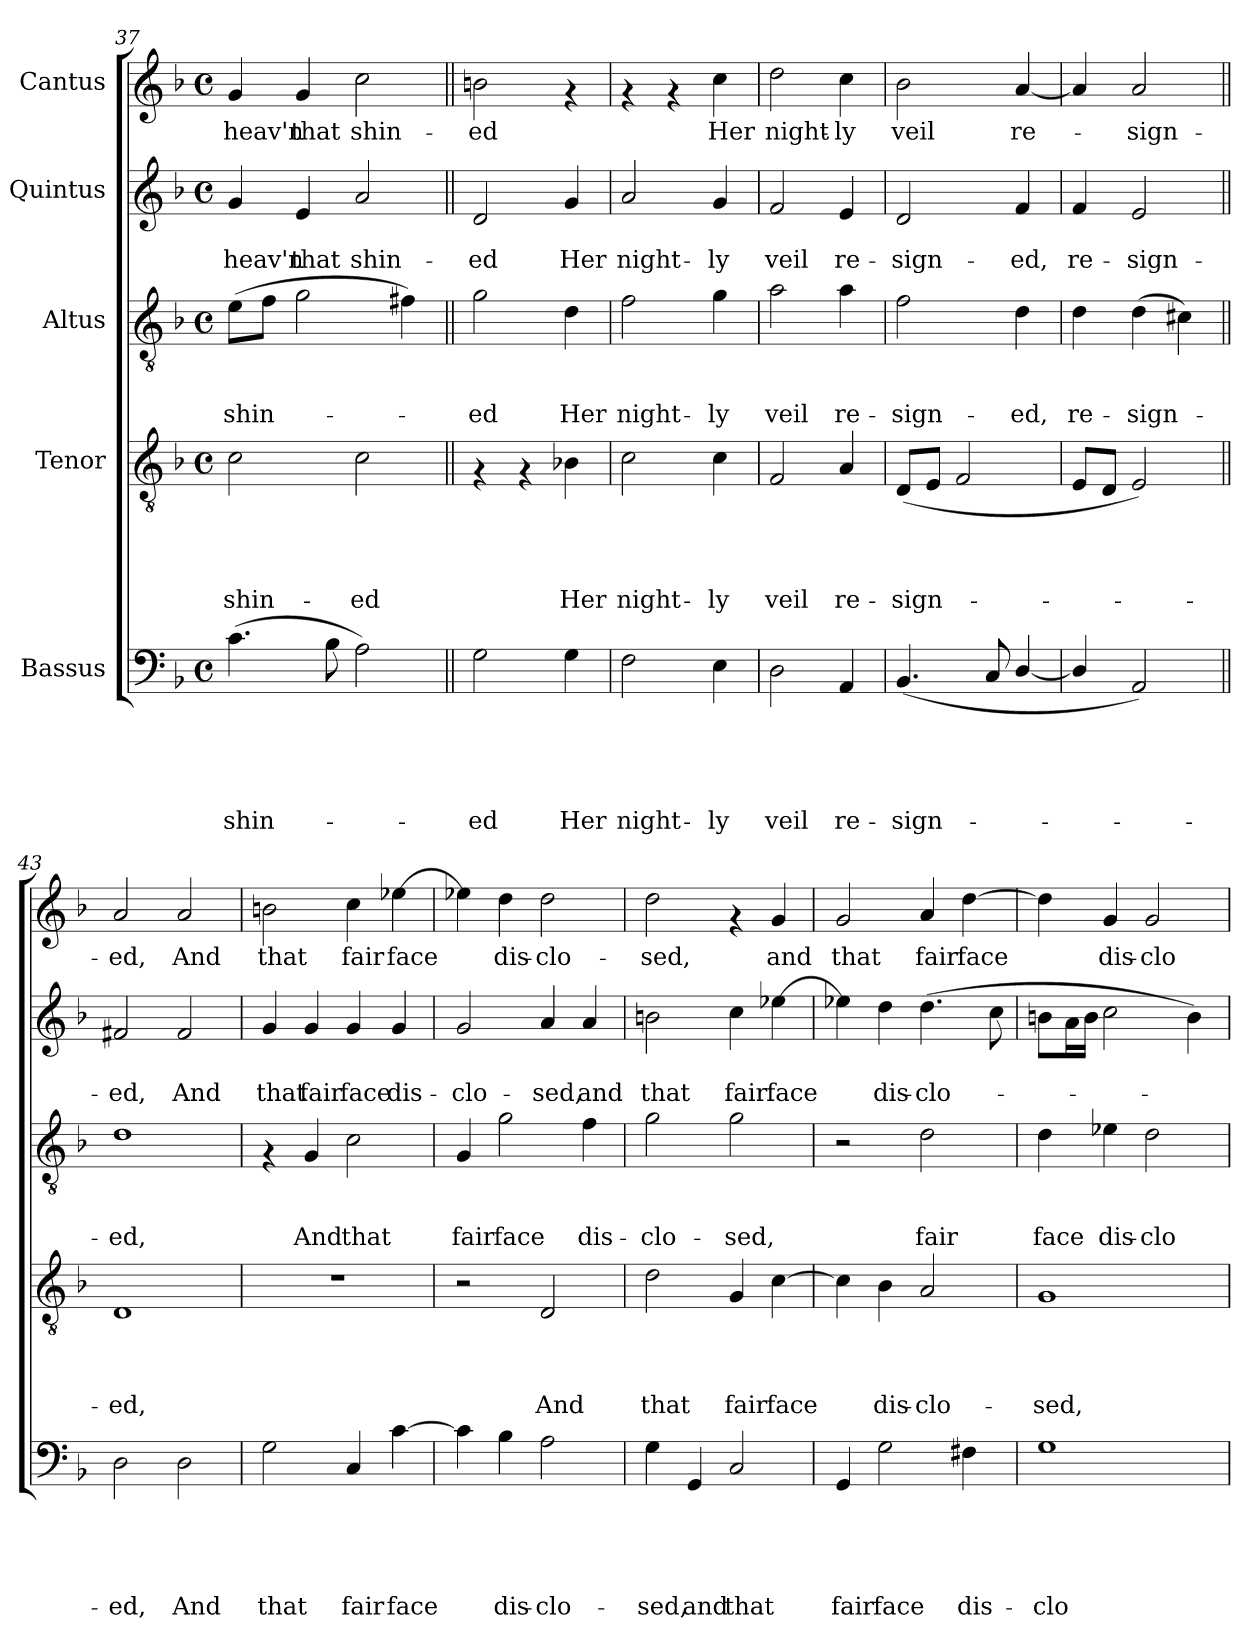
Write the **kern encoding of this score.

**kern	**text	**text	**text	**text	**text	**kern	**text	**text	**text	**text	**kern	**text	**text	**text	**kern	**text	**text	**kern	**text
*part5	*part5	*part5	*part5	*part5	*part5	*part4	*part4	*part4	*part4	*part4	*part3	*part3	*part3	*part3	*part2	*part2	*part2	*part1	*part1
*staff5	*staff5	*staff5	*staff5	*staff5	*staff5	*staff4	*staff4	*staff4	*staff4	*staff4	*staff3	*staff3	*staff3	*staff3	*staff2	*staff2	*staff2	*staff1	*staff1
*I"Bassus	*	*	*	*	*	*I"Tenor	*	*	*	*	*I"Altus	*	*	*	*I"Quintus	*	*	*I"Cantus	*
!!LO:LB:g=z
*clefF4	*	*	*	*	*	*clefGv2	*	*	*	*	*clefGv2	*	*	*	*clefG2	*	*	*clefG2	*
*k[b-]	*	*	*	*	*	*k[b-]	*	*	*	*	*k[b-]	*	*	*	*k[b-]	*	*	*k[b-]	*
*F:	*	*	*	*	*	*F:	*	*	*	*	*F:	*	*	*	*F:	*	*	*F:	*
*M4/4	*	*	*	*	*	*M4/4	*	*	*	*	*M4/4	*	*	*	*M4/4	*	*	*M4/4	*
*met(c)	*	*	*	*	*	*met(c)	*	*	*	*	*met(c)	*	*	*	*met(c)	*	*	*met(c)	*
=37	=37	=37	=37	=37	=37	=37	=37	=37	=37	=37	=37	=37	=37	=37	=37	=37	=37	=37	=37
!	!	!	!	!	!LO:LY:b	!	!	!	!	!LO:LY:b	!	!	!	!LO:LY:b	!	!	!LO:LY:b	!	!LO:LY:b
(>4.c\	.	.	.	.	shin-	2c\	.	.	.	shin-	(>8e\L	.	.	shin-	4g/	.	heav'n	4g/	heav'n
.	.	.	.	.	.	.	.	.	.	.	8f\J	.	.	.	.	.	.	.	.
!	!	!	!	!	!	!	!	!	!	!	!	!	!	!	!	!	!LO:LY:b	!	!LO:LY:b
.	.	.	.	.	.	.	.	.	.	.	2g\	.	.	.	4e/	.	that	4g/	that
8B-\	.	.	.	.	.	.	.	.	.	.	.	.	.	.	.	.	.	.	.
!	!	!	!	!	!	!	!	!	!	!LO:LY:b	!	!	!	!	!	!	!LO:LY:b	!	!LO:LY:b
2A\)	.	.	.	.	.	2c\	.	.	.	-ed	.	.	.	.	2a/	.	shin-	2cc\	shin-
.	.	.	.	.	.	.	.	.	.	.	4f#X\)	.	.	.	.	.	.	.	.
=38||	=38||	=38||	=38||	=38||	=38||	=38||	=38||	=38||	=38||	=38||	=38||	=38||	=38||	=38||	=38||	=38||	=38||	=38||	=38||
!	!	!	!	!	!LO:LY:b	!	!	!	!	!	!	!	!	!LO:LY:b	!	!	!LO:LY:b	!	!LO:LY:b
2G\	.	.	.	.	-ed	4rF	.	.	.	.	2g\	.	.	-ed	2d/	.	-ed	2bn\	-ed
.	.	.	.	.	.	4rF	.	.	.	.	.	.	.	.	.	.	.	.	.
!	!	!	!	!	!LO:LY:b	!	!	!	!	!LO:LY:b	!	!	!	!LO:LY:b	!	!	!LO:LY:b	!	!
4G\	.	.	.	.	Her	4B-X\	.	.	.	Her	4d\	.	.	Her	4g/	.	Her	4rf	.
=39	=39	=39	=39	=39	=39	=39	=39	=39	=39	=39	=39	=39	=39	=39	=39	=39	=39	=39	=39
!	!	!	!	!	!LO:LY:b	!	!	!	!	!LO:LY:b	!	!	!	!LO:LY:b	!	!	!LO:LY:b	!	!
2F\	.	.	.	.	night-	2c\	.	.	.	night-	2f\	.	.	night-	2a/	.	night-	4rf	.
.	.	.	.	.	.	.	.	.	.	.	.	.	.	.	.	.	.	4rf	.
!	!	!	!	!	!LO:LY:b	!	!	!	!	!LO:LY:b	!	!	!	!LO:LY:b	!	!	!LO:LY:b	!	!LO:LY:b
4E\	.	.	.	.	-ly	4c\	.	.	.	-ly	4g\	.	.	-ly	4g/	.	-ly	4cc\	Her
=40	=40	=40	=40	=40	=40	=40	=40	=40	=40	=40	=40	=40	=40	=40	=40	=40	=40	=40	=40
!	!	!	!	!	!LO:LY:b	!	!	!	!	!LO:LY:b	!	!	!	!LO:LY:b	!	!	!LO:LY:b	!	!LO:LY:b
2D\	.	.	.	.	veil	2F/	.	.	.	veil	2a\	.	.	veil	2f/	.	veil	2dd\	night-
!	!	!	!	!	!LO:LY:b	!	!	!	!	!LO:LY:b	!	!	!	!LO:LY:b	!	!	!LO:LY:b	!	!LO:LY:b
4AA/	.	.	.	.	re-	4A/	.	.	.	re-	4a\	.	.	re-	4e/	.	re-	4cc\	-ly
=41	=41	=41	=41	=41	=41	=41	=41	=41	=41	=41	=41	=41	=41	=41	=41	=41	=41	=41	=41
!	!	!	!	!	!LO:LY:b	!	!	!	!	!LO:LY:b	!	!	!	!LO:LY:b	!	!	!LO:LY:b	!	!LO:LY:b
(<4.BB-/	.	.	.	.	-sign-	(<8D/L	.	.	.	-sign-	2f\	.	.	-sign-	2d/	.	-sign-	2b-\	veil
.	.	.	.	.	.	8E/J	.	.	.	.	.	.	.	.	.	.	.	.	.
.	.	.	.	.	.	2F/	.	.	.	.	.	.	.	.	.	.	.	.	.
8C/	.	.	.	.	.	.	.	.	.	.	.	.	.	.	.	.	.	.	.
!	!	!	!	!	!	!	!	!	!	!	!	!	!	!LO:LY:b	!	!	!LO:LY:b	!	!LO:LY:b
[<4D/	.	.	.	.	.	.	.	.	.	.	4d\	.	.	-ed,	4f/	.	-ed,	[<4a/	re-
=42	=42	=42	=42	=42	=42	=42	=42	=42	=42	=42	=42	=42	=42	=42	=42	=42	=42	=42	=42
!	!	!	!	!	!	!	!	!	!	!	!	!	!	!LO:LY:b	!	!	!LO:LY:b	!	!
4D/]	.	.	.	.	.	8E/L	.	.	.	.	4d\	.	.	re-	4f/	.	re-	4a/]	.
.	.	.	.	.	.	8D/J	.	.	.	.	.	.	.	.	.	.	.	.	.
!	!	!	!	!	!	!	!	!	!	!	!	!	!	!LO:LY:b	!	!	!LO:LY:b	!	!LO:LY:b
2AA/)	.	.	.	.	.	2E/)	.	.	.	.	(>4d\	.	.	-sign-	2e/	.	-sign-	2a/	-sign-
.	.	.	.	.	.	.	.	.	.	.	4c#X\)	.	.	.	.	.	.	.	.
=43||	=43||	=43||	=43||	=43||	=43||	=43||	=43||	=43||	=43||	=43||	=43||	=43||	=43||	=43||	=43||	=43||	=43||	=43||	=43||
!	!	!	!	!	!LO:LY:b	!	!	!	!	!LO:LY:b	!	!	!	!LO:LY:b	!	!	!LO:LY:b	!	!LO:LY:b
2D\	.	.	.	.	-ed,	1D	.	.	.	-ed,	1d	.	.	-ed,	2f#X/	.	-ed,	2a/	-ed,
!	!	!	!	!	!LO:LY:b	!	!	!	!	!	!	!	!	!	!	!	!LO:LY:b	!	!LO:LY:b
2D\	.	.	.	.	And	.	.	.	.	.	.	.	.	.	2f#/	.	And	2a/	And
!!LO:PB:g=z
=44	=44	=44	=44	=44	=44	=44	=44	=44	=44	=44	=44	=44	=44	=44	=44	=44	=44	=44	=44
!	!	!	!	!	!LO:LY:b	!	!	!	!	!	!	!	!	!	!	!	!LO:LY:b	!	!LO:LY:b
2G\	.	.	.	.	that	1r	.	.	.	.	4rF	.	.	.	4g/	.	that	2bn\	that
!	!	!	!	!	!	!	!	!	!	!	!	!	!	!LO:LY:b	!	!	!LO:LY:b	!	!
.	.	.	.	.	.	.	.	.	.	.	4G/	.	.	And	4g/	.	fair	.	.
!	!	!	!	!	!LO:LY:b	!	!	!	!	!	!	!	!	!LO:LY:b	!	!	!LO:LY:b	!	!LO:LY:b
4C/	.	.	.	.	fair	.	.	.	.	.	2c\	.	.	that	4g/	.	face	4cc\	fair
!	!	!	!	!	!LO:LY:b	!	!	!	!	!	!	!	!	!	!	!	!LO:LY:b	!	!LO:LY:b
[>4c\	.	.	.	.	face	.	.	.	.	.	.	.	.	.	4g/	.	dis-	[>4ee-X\	face
=45	=45	=45	=45	=45	=45	=45	=45	=45	=45	=45	=45	=45	=45	=45	=45	=45	=45	=45	=45
!	!	!	!	!	!	!	!	!	!	!	!	!	!	!LO:LY:b	!	!	!LO:LY:b	!	!
4c\]	.	.	.	.	.	2r	.	.	.	.	4G/	.	.	fair	2g/	.	-clo-	4ee-X\]	.
!	!	!	!	!	!LO:LY:b	!	!	!	!	!	!	!	!	!LO:LY:b	!	!	!	!	!LO:LY:b
4B-\	.	.	.	.	dis-	.	.	.	.	.	2g\	.	.	face	.	.	.	4dd\	dis-
!	!	!	!	!	!LO:LY:b	!	!	!	!	!LO:LY:b	!	!	!	!	!	!	!LO:LY:b	!	!LO:LY:b
2A\	.	.	.	.	-clo-	2D/	.	.	.	And	.	.	.	.	4a/	.	-sed,	2dd\	-clo-
!	!	!	!	!	!	!	!	!	!	!	!	!	!	!LO:LY:b	!	!	!LO:LY:b	!	!
.	.	.	.	.	.	.	.	.	.	.	4f\	.	.	dis-	4a/	.	and	.	.
=46	=46	=46	=46	=46	=46	=46	=46	=46	=46	=46	=46	=46	=46	=46	=46	=46	=46	=46	=46
!	!	!	!	!	!LO:LY:b	!	!	!	!	!LO:LY:b	!	!	!	!LO:LY:b	!	!	!LO:LY:b	!	!LO:LY:b
4G\	.	.	.	.	-sed,	2d\	.	.	.	that	2g\	.	.	-clo-	2bn\	.	that	2dd\	-sed,
!	!	!	!	!	!LO:LY:b	!	!	!	!	!	!	!	!	!	!	!	!	!	!
4GG/	.	.	.	.	and	.	.	.	.	.	.	.	.	.	.	.	.	.	.
!	!	!	!	!	!LO:LY:b	!	!	!	!	!LO:LY:b	!	!	!	!LO:LY:b	!	!	!LO:LY:b	!	!
2C/	.	.	.	.	that	4G/	.	.	.	fair	2g\	.	.	-sed,	4cc\	.	fair	4rf	.
!	!	!	!	!	!	!	!	!	!	!LO:LY:b	!	!	!	!	!	!	!LO:LY:b	!	!LO:LY:b
.	.	.	.	.	.	[>4c\	.	.	.	face	.	.	.	.	[>4ee-X\	.	face	4g/	and
=47	=47	=47	=47	=47	=47	=47	=47	=47	=47	=47	=47	=47	=47	=47	=47	=47	=47	=47	=47
!	!	!	!	!	!LO:LY:b	!	!	!	!	!	!	!	!	!	!	!	!	!	!LO:LY:b
4GG/	.	.	.	.	fair	4c\]	.	.	.	.	2r	.	.	.	4ee-X\]	.	.	2g/	that
!	!	!	!	!	!LO:LY:b	!	!	!	!	!LO:LY:b	!	!	!	!	!	!	!LO:LY:b	!	!
2G\	.	.	.	.	face	4B-\	.	.	.	dis-	.	.	.	.	4dd\	.	dis-	.	.
!	!	!	!	!	!	!	!	!	!	!LO:LY:b	!	!	!	!LO:LY:b	!	!	!LO:LY:b	!	!LO:LY:b
.	.	.	.	.	.	2A/	.	.	.	-clo-	2d\	.	.	fair	(>4.dd\	.	-clo-	4a/	fair
!	!	!	!	!	!LO:LY:b	!	!	!	!	!	!	!	!	!	!	!	!	!	!LO:LY:b
4F#X\	.	.	.	.	dis-	.	.	.	.	.	.	.	.	.	.	.	.	[>4dd\	face
.	.	.	.	.	.	.	.	.	.	.	.	.	.	.	8cc\	.	.	.	.
=48	=48	=48	=48	=48	=48	=48	=48	=48	=48	=48	=48	=48	=48	=48	=48	=48	=48	=48	=48
!	!	!	!	!	!LO:LY:b	!	!	!	!	!LO:LY:b	!	!	!	!LO:LY:b	!	!	!	!	!
1G	.	.	.	.	-clo-	1G	.	.	.	-sed,	4d\	.	.	face	8bn\L	.	.	4dd\]	.
.	.	.	.	.	.	.	.	.	.	.	.	.	.	.	16a\L	.	.	.	.
.	.	.	.	.	.	.	.	.	.	.	.	.	.	.	16b\JJ	.	.	.	.
!	!	!	!	!	!	!	!	!	!	!	!	!	!	!LO:LY:b	!	!	!	!	!LO:LY:b
.	.	.	.	.	.	.	.	.	.	.	4e-X\	.	.	dis-	2cc\	.	.	4g/	dis-
!	!	!	!	!	!	!	!	!	!	!	!	!	!	!LO:LY:b	!	!	!	!	!LO:LY:b
.	.	.	.	.	.	.	.	.	.	.	2d\	.	.	-clo-	.	.	.	2g/	-clo-
.	.	.	.	.	.	.	.	.	.	.	.	.	.	.	4b\)	.	.	.	.
=	=	=	=	=	=	=	=	=	=	=	=	=	=	=	=	=	=	=	=
*-	*-	*-	*-	*-	*-	*-	*-	*-	*-	*-	*-	*-	*-	*-	*-	*-	*-	*-	*-
